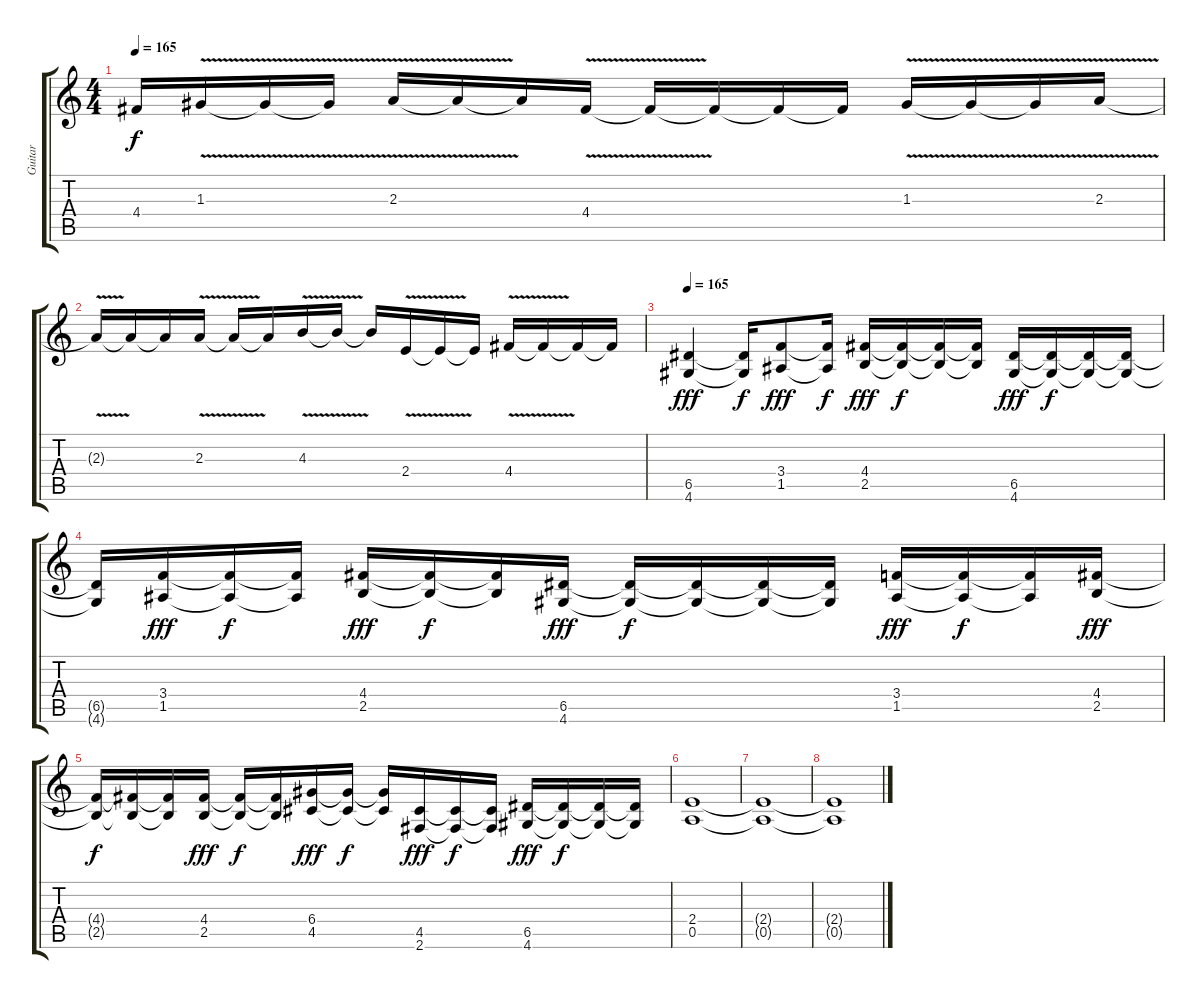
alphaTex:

\track ("Guitar" "Guitar") {instrument overdrivenguitar}
\staff {score tabs}
\tuning (E4 B3 G3 D3 A2 E2) {hide}
\ts (4 4)
\tempo 165
\clef g2
\ks c
4.4{t}.16{dy f} 1.3{v}.16 1.3{v t}.16 1.3{t}.16 2.3{v}.16 2.3{t}.16 2.3{t}.16 4.4{v}.16 4.4{t}.16 4.4{t}.16 4.4{t}.16 4.4{t}.16 1.3{v}.16 1.3{t}.16 1.3{v t}.16 2.3{v}.16 |
2.3{t}.16 2.3{t}.16 2.3{t}.16 2.3{v}.16 2.3{t}.16 2.3{t}.16 4.3{v}.16 4.3{t}.16 4.3{t}.16 2.4{v}.16 2.4{t}.16 2.4{t}.16 4.4{v}.16 4.4{t}.16 4.4{t}.16 4.4{t}.16 |
\tempo 165
(6.5 4.6).4{dy fff} (6.5{t} 4.6{t}).16{dy f} (3.4 1.5).8{dy fff} (3.4{t} 1.5{t}).16{dy f} (4.4 2.5).16{dy fff} (4.4{t} 2.5{t}).16{dy f} (4.4{t} 2.5{t}).16 (4.4{t} 2.5{t}).16 (6.5 4.6).16{dy fff} (6.5{t} 4.6{t}).16{dy f} (6.5{t} 4.6{t}).16 (6.5{t} 4.6{t}).16 |
(6.5{t} 4.6{t}).16 (3.4 1.5).16{dy fff} (3.4{t} 1.5{t}).16{dy f} (3.4{t} 1.5{t}).16 (4.4 2.5).16{dy fff} (4.4{t} 2.5{t}).16{dy f} (4.4{t} 2.5{t}).16 (6.5 4.6).16{dy fff} (6.5{t} 4.6{t}).16{dy f} (6.5{t} 4.6{t}).16 (6.5{t} 4.6{t}).16 (6.5{t} 4.6{t}).16 (3.4 1.5).16{dy fff} (3.4{t} 1.5{t}).16{dy f} (3.4{t} 1.5{t}).16 (4.4 2.5).16{dy fff} |
(4.4{t} 2.5{t}).16{dy f} (4.4{t} 2.5{t}).16 (4.4{t} 2.5{t}).16 (4.4 2.5).16{dy fff} (4.4{t} 2.5{t}).16{dy f} (4.4{t} 2.5{t}).16 (6.4 4.5).16{dy fff} (6.4{t} 4.5{t}).16{dy f} (6.4{t} 4.5{t}).16 (4.5 2.6).16{dy fff} (4.5{t} 2.6{t}).16{dy f} (4.5{t} 2.6{t}).16 (6.5 4.6).16{dy fff} (6.5{t} 4.6{t}).16{dy f} (6.5{t} 4.6{t}).16 (6.5{t} 4.6{t}).16 |
(2.4 0.5).1 |
(2.4{t} 0.5{t}).1 |
(2.4{t} 0.5{t}).1
